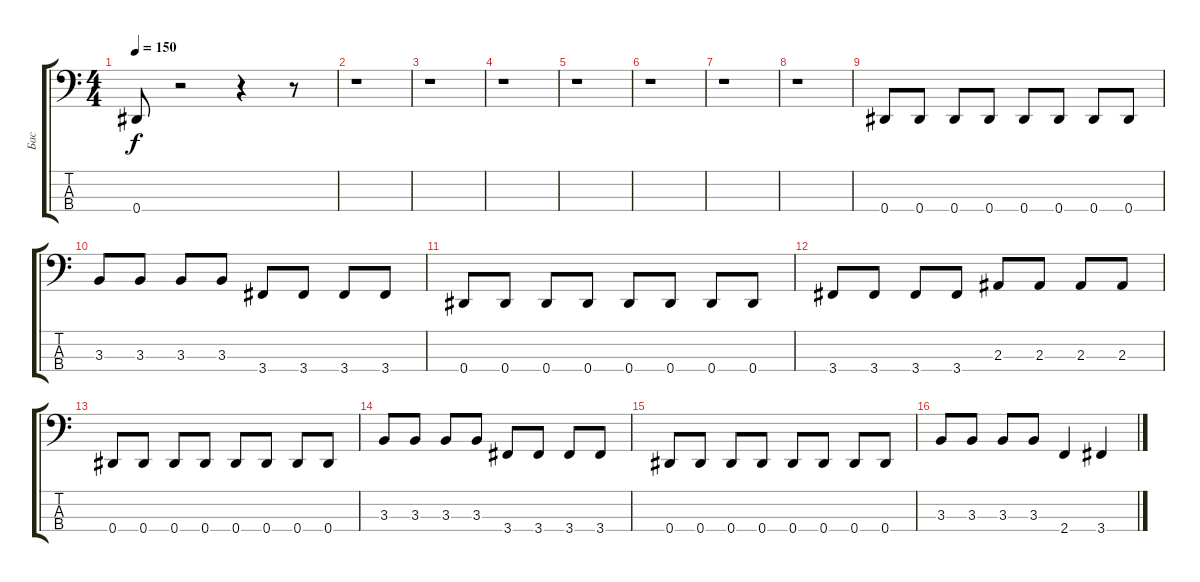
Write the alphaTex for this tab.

\track ("Бас" "Бас") {instrument electricbasspick}
\staff {score tabs}
\tuning (Gb2 Db2 Ab1 Eb1) {hide}
\ts (4 4)
\tempo 150
\clef f4
\ks c
0.4.8{dy f} r.2 r.4 r.8 |
r.1 |
r.1 |
r.1 |
r.1 |
r.1 |
r.1 |
r.1 |
0.4.8 0.4.8 0.4.8 0.4.8 0.4.8 0.4.8 0.4.8 0.4.8 |
3.3.8 3.3.8 3.3.8 3.3.8 3.4.8 3.4.8 3.4.8 3.4.8 |
0.4.8 0.4.8 0.4.8 0.4.8 0.4.8 0.4.8 0.4.8 0.4.8 |
3.4.8 3.4.8 3.4.8 3.4.8 2.3.8 2.3.8 2.3.8 2.3.8 |
0.4.8 0.4.8 0.4.8 0.4.8 0.4.8 0.4.8 0.4.8 0.4.8 |
3.3.8 3.3.8 3.3.8 3.3.8 3.4.8 3.4.8 3.4.8 3.4.8 |
0.4.8 0.4.8 0.4.8 0.4.8 0.4.8 0.4.8 0.4.8 0.4.8 |
3.3.8 3.3.8 3.3.8 3.3.8 2.4.4 3.4.4
